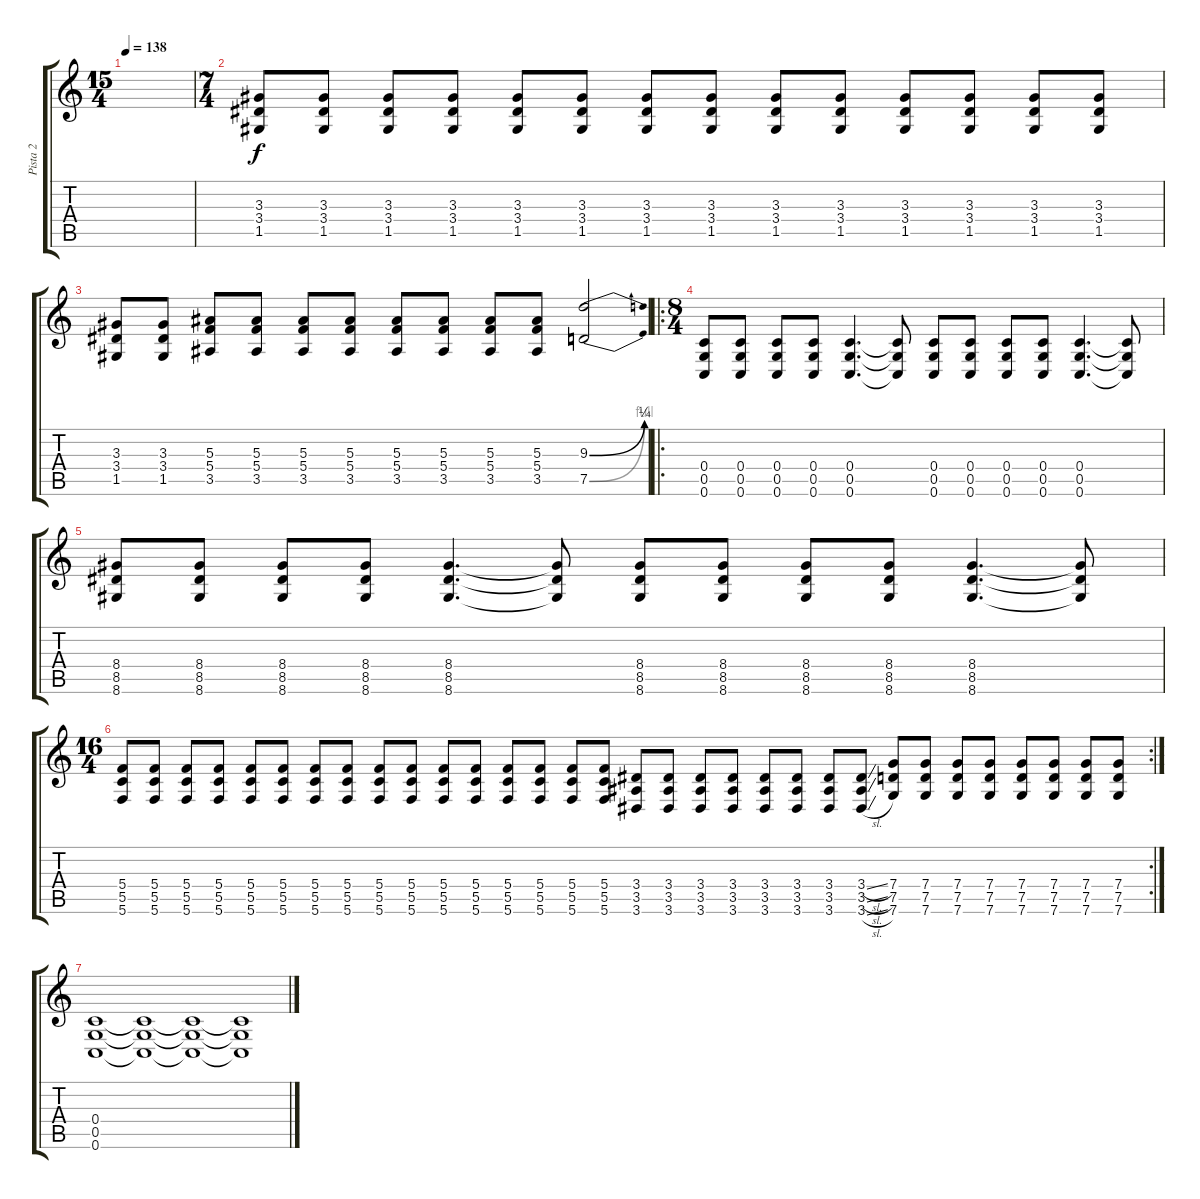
\track ("Pista 2" "Pista 2") {instrument distortionguitar}
\staff {score tabs}
\tuning (D4 A3 F3 C3 G2 C2) {hide}
\ts (15 4)
\tempo 138
\clef g2
\ks c
|
\ts (7 4)
(3.3 3.4 1.5).8 (3.3 3.4 1.5).8 (3.3 3.4 1.5).8 (3.3 3.4 1.5).8 (3.3 3.4 1.5).8 (3.3 3.4 1.5).8 (3.3 3.4 1.5).8 (3.3 3.4 1.5).8 (3.3 3.4 1.5).8 (3.3 3.4 1.5).8 (3.3 3.4 1.5).8 (3.3 3.4 1.5).8 (3.3 3.4 1.5).8 (3.3 3.4 1.5).8 |
(3.3 3.4 1.5).8 (3.3 3.4 1.5).8 (5.3 5.4 3.5).8 (5.3 5.4 3.5).8 (5.3 5.4 3.5).8 (5.3 5.4 3.5).8 (5.3 5.4 3.5).8 (5.3 5.4 3.5).8 (5.3 5.4 3.5).8 (5.3 5.4 3.5).8 (9.3{be (bend 0 0 60 1)} 7.5{be (bend 0 0 60 4)}).2 |
\ro
\ts (8 4)
(0.4 0.5 0.6).8 (0.4 0.5 0.6).8 (0.4 0.5 0.6).8 (0.4 0.5 0.6).8 (0.4 0.5 0.6).4{d} (0.4{t} 0.5{t} 0.6{t}).8 (0.4 0.5 0.6).8 (0.4 0.5 0.6).8 (0.4 0.5 0.6).8 (0.4 0.5 0.6).8 (0.4 0.5 0.6).4{d} (0.4{t} 0.5{t} 0.6{t}).8 |
(8.4 8.5 8.6).8 (8.4 8.5 8.6).8 (8.4 8.5 8.6).8 (8.4 8.5 8.6).8 (8.4 8.5 8.6).4{d} (8.4{t} 8.5{t} 8.6{t}).8 (8.4 8.5 8.6).8 (8.4 8.5 8.6).8 (8.4 8.5 8.6).8 (8.4 8.5 8.6).8 (8.4 8.5 8.6).4{d} (8.4{t} 8.5{t} 8.6{t}).8 |
\rc 2
\ts (16 4)
(5.4 5.5 5.6).8 (5.4 5.5 5.6).8 (5.4 5.5 5.6).8 (5.4 5.5 5.6).8 (5.4 5.5 5.6).8 (5.4 5.5 5.6).8 (5.4 5.5 5.6).8 (5.4 5.5 5.6).8 (5.4 5.5 5.6).8 (5.4 5.5 5.6).8 (5.4 5.5 5.6).8 (5.4 5.5 5.6).8 (5.4 5.5 5.6).8 (5.4 5.5 5.6).8 (5.4 5.5 5.6).8 (5.4 5.5 5.6).8 (3.4 3.5 3.6).8 (3.4 3.5 3.6).8 (3.4 3.5 3.6).8 (3.4 3.5 3.6).8 (3.4 3.5 3.6).8 (3.4 3.5 3.6).8 (3.4 3.5 3.6).8 (3.4{sl} 3.5{sl} 3.6{sl}).8 (7.4 7.5 7.6).8 (7.4 7.5 7.6).8 (7.4 7.5 7.6).8 (7.4 7.5 7.6).8 (7.4 7.5 7.6).8 (7.4 7.5 7.6).8 (7.4 7.5 7.6).8 (7.4 7.5 7.6).8 |
(0.4 0.5 0.6).1 (0.4{t} 0.5{t} 0.6{t}).1 (0.4{t} 0.5{t} 0.6{t}).1 (0.4{t} 0.5{t} 0.6{t}).1
